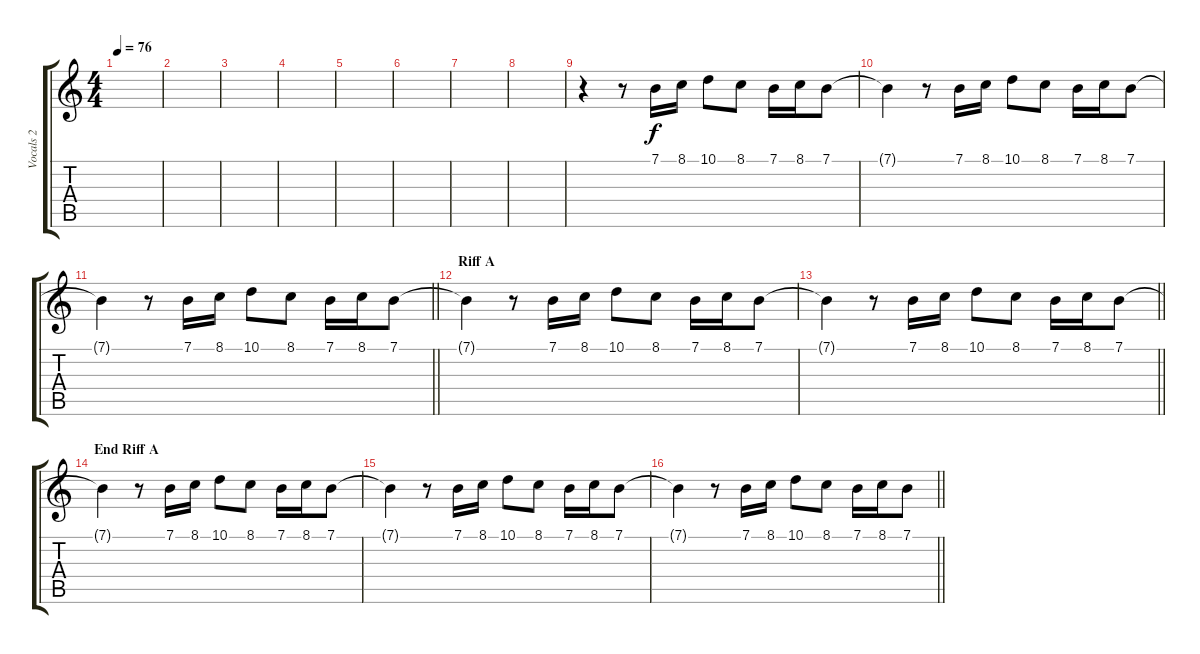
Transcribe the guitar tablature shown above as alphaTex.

\track ("Vocals 2" "Vocals 2") {instrument tenorsax}
\staff {score tabs}
\tuning (E4 B3 G3 D3 A2 E2) {hide}
\ts (4 4)
\tempo 76
\clef g2
\ks c
|
|
|
|
|
|
|
|
r.4 r.8 7.1.16 8.1.16 10.1.8 8.1.8 7.1.16 8.1.16 7.1.8 |
7.1{t}.4 r.8 7.1.16 8.1.16 10.1.8 8.1.8 7.1.16 8.1.16 7.1.8 |
\barLineRight lightlight
7.1{t}.4 r.8 7.1.16 8.1.16 10.1.8 8.1.8 7.1.16 8.1.16 7.1.8 |
\section ("" "Riff A")
7.1{t}.4 r.8 7.1.16 8.1.16 10.1.8 8.1.8 7.1.16 8.1.16 7.1.8 |
\barLineRight lightlight
7.1{t}.4 r.8 7.1.16 8.1.16 10.1.8 8.1.8 7.1.16 8.1.16 7.1.8 |
\section ("" "End Riff A")
7.1{t}.4 r.8 7.1.16 8.1.16 10.1.8 8.1.8 7.1.16 8.1.16 7.1.8 |
7.1{t}.4 r.8 7.1.16 8.1.16 10.1.8 8.1.8 7.1.16 8.1.16 7.1.8 |
\barLineRight lightlight
7.1{t}.4 r.8 7.1.16 8.1.16 10.1.8 8.1.8 7.1.16 8.1.16 7.1.8
